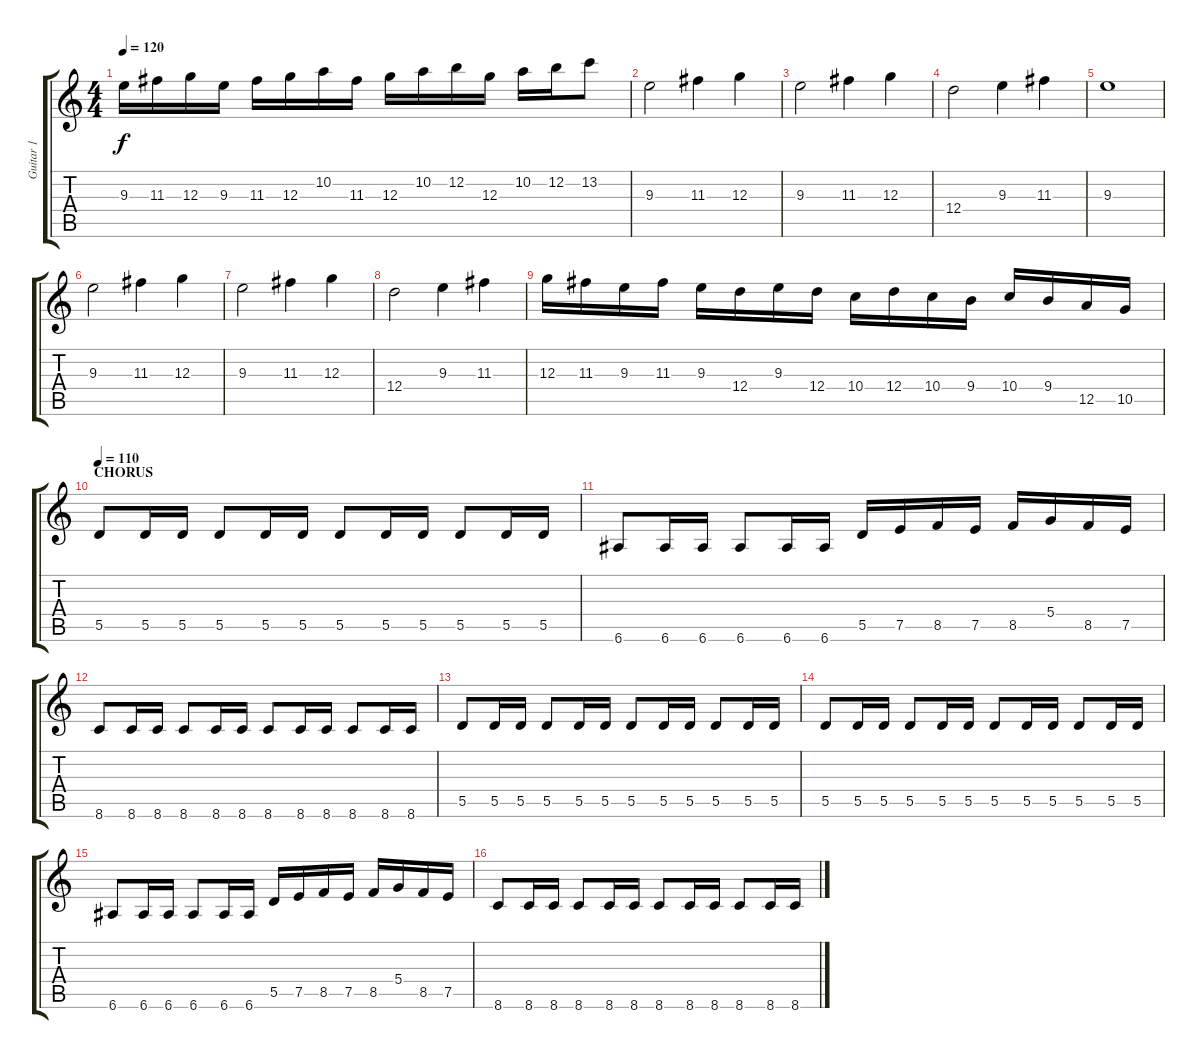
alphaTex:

\track ("Guitar 1" "Guitar 1") {instrument overdrivenguitar}
\staff {score tabs}
\tuning (E4 B3 G3 D3 A2 E2) {hide}
\ts (4 4)
\tempo 120
\clef g2
\ks c
9.3.16{dy f} 11.3.16 12.3.16 9.3.16 11.3.16 12.3.16 10.2.16 11.3.16 12.3.16 10.2.16 12.2.16 12.3.16 10.2.16 12.2.16 13.2.8 |
9.3.2 11.3.4 12.3.4 |
9.3.2 11.3.4 12.3.4 |
12.4.2 9.3.4 11.3.4 |
9.3.1 |
9.3.2 11.3.4 12.3.4 |
9.3.2 11.3.4 12.3.4 |
12.4.2 9.3.4 11.3.4 |
12.3.16 11.3.16 9.3.16 11.3.16 9.3.16 12.4.16 9.3.16 12.4.16 10.4.16 12.4.16 10.4.16 9.4.16 10.4.16 9.4.16 12.5.16 10.5.16 |
\section ("" "CHORUS")
\tempo 110
5.5.8{instrument distortionguitar} 5.5.16 5.5.16 5.5.8 5.5.16 5.5.16 5.5.8 5.5.16 5.5.16 5.5.8 5.5.16 5.5.16 |
6.6.8 6.6.16 6.6.16 6.6.8 6.6.16 6.6.16 5.5.16 7.5.16 8.5.16 7.5.16 8.5.16 5.4.16 8.5.16 7.5.16 |
8.6.8 8.6.16 8.6.16 8.6.8 8.6.16 8.6.16 8.6.8 8.6.16 8.6.16 8.6.8 8.6.16 8.6.16 |
5.5.8 5.5.16 5.5.16 5.5.8 5.5.16 5.5.16 5.5.8 5.5.16 5.5.16 5.5.8 5.5.16 5.5.16 |
5.5.8 5.5.16 5.5.16 5.5.8 5.5.16 5.5.16 5.5.8 5.5.16 5.5.16 5.5.8 5.5.16 5.5.16 |
6.6.8 6.6.16 6.6.16 6.6.8 6.6.16 6.6.16 5.5.16 7.5.16 8.5.16 7.5.16 8.5.16 5.4.16 8.5.16 7.5.16 |
8.6.8 8.6.16 8.6.16 8.6.8 8.6.16 8.6.16 8.6.8 8.6.16 8.6.16 8.6.8 8.6.16 8.6.16
